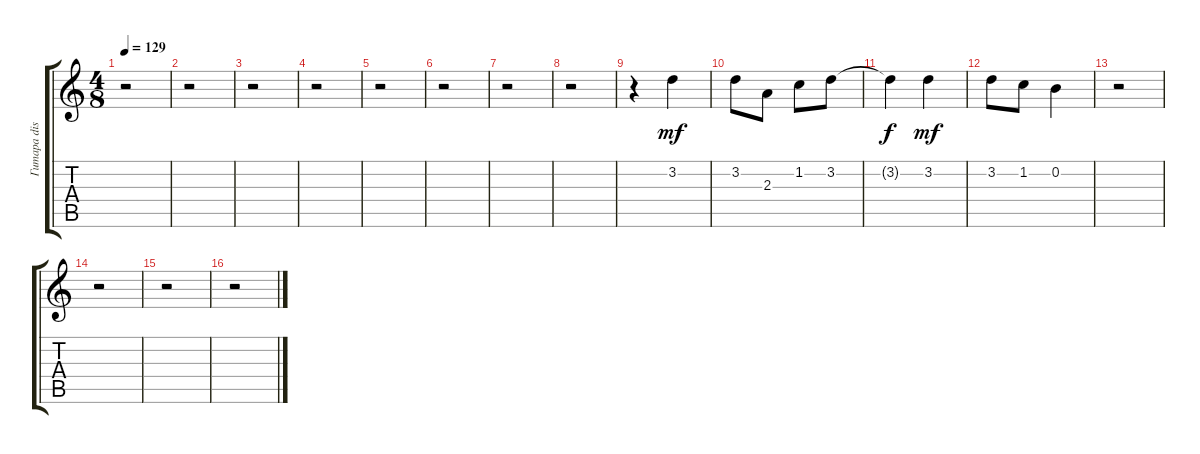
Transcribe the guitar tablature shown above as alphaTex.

\track ("Гитара dist2" "Гитара dis") {instrument distortionguitar}
\staff {score tabs}
\tuning (E4 B3 G3 D3 A2 E2) {hide}
\ts (4 8)
\tempo 129
\clef g2
\ks c
r.2{dy mp} |
r.2 |
r.2 |
r.2 |
r.2 |
r.2 |
r.2 |
r.2 |
r.4 3.2.4{dy mf} |
3.2.8 2.3.8 1.2.8 3.2.8 |
3.2{t}.4{dy f} 3.2.4{dy mf} |
3.2.8 1.2.8 0.2.4 |
r.2 |
r.2 |
r.2 |
r.2
